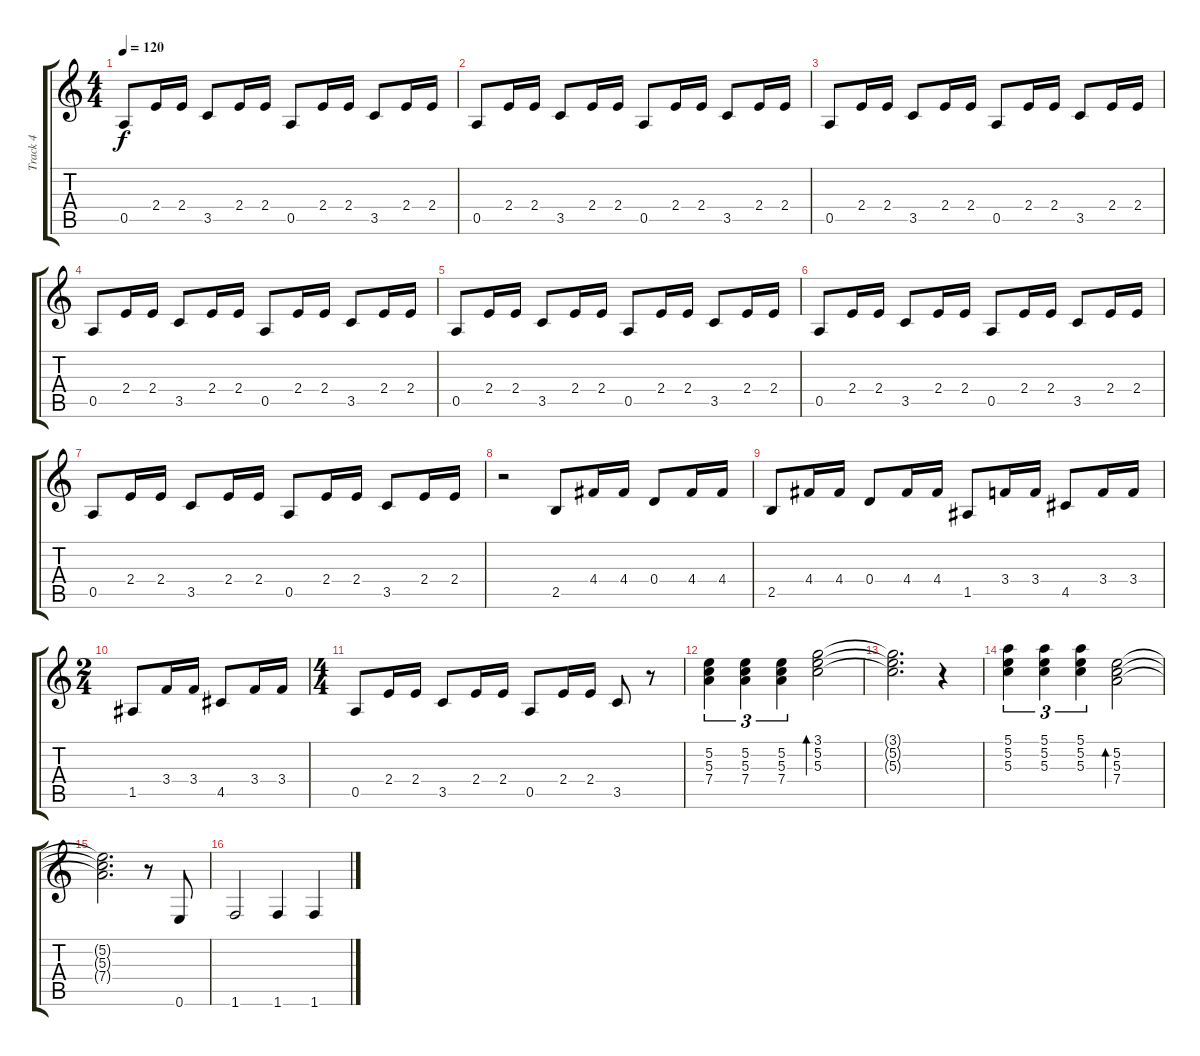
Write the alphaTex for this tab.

\track ("Track 4" "Track 4") {instrument acousticguitarsteel}
\staff {score tabs}
\tuning (E4 B3 G3 D3 A2 E2) {hide}
\ts (4 4)
\tempo 120
\clef g2
\ks c
0.5.8{dy f} 2.4.16 2.4.16 3.5.8 2.4.16 2.4.16 0.5.8 2.4.16 2.4.16 3.5.8 2.4.16 2.4.16 |
0.5.8 2.4.16 2.4.16 3.5.8 2.4.16 2.4.16 0.5.8 2.4.16 2.4.16 3.5.8 2.4.16 2.4.16 |
0.5.8 2.4.16 2.4.16 3.5.8 2.4.16 2.4.16 0.5.8 2.4.16 2.4.16 3.5.8 2.4.16 2.4.16 |
0.5.8 2.4.16 2.4.16 3.5.8 2.4.16 2.4.16 0.5.8 2.4.16 2.4.16 3.5.8 2.4.16 2.4.16 |
0.5.8 2.4.16 2.4.16 3.5.8 2.4.16 2.4.16 0.5.8 2.4.16 2.4.16 3.5.8 2.4.16 2.4.16 |
0.5.8 2.4.16 2.4.16 3.5.8 2.4.16 2.4.16 0.5.8 2.4.16 2.4.16 3.5.8 2.4.16 2.4.16 |
0.5.8 2.4.16 2.4.16 3.5.8 2.4.16 2.4.16 0.5.8 2.4.16 2.4.16 3.5.8 2.4.16 2.4.16 |
r.2 2.5.8 4.4.16 4.4.16 0.4.8 4.4.16 4.4.16 |
2.5.8 4.4.16 4.4.16 0.4.8 4.4.16 4.4.16 1.5.8 3.4.16 3.4.16 4.5.8 3.4.16 3.4.16 |
\ts (2 4)
1.5.8 3.4.16 3.4.16 4.5.8 3.4.16 3.4.16 |
\ts (4 4)
0.5.8 2.4.16 2.4.16 3.5.8 2.4.16 2.4.16 0.5.8 2.4.16 2.4.16 3.5.8 r.8 |
(5.2 5.3 7.4).4{tu (3 2)} (5.2 5.3 7.4).4{tu (3 2)} (5.2 5.3 7.4).4{tu (3 2)} (3.1 5.2 5.3).2{bd 240} |
(3.1{t} 5.2{t} 5.3{t}).2{d} r.4 |
(5.1 5.2 5.3).4{tu (3 2)} (5.1 5.2 5.3).4{tu (3 2)} (5.1 5.2 5.3).4{tu (3 2)} (5.2 5.3 7.4).2{bd 240} |
(5.2{t} 5.3{t} 7.4{t}).2{d} r.8 0.6.8 |
1.6.2 1.6.4 1.6.4
